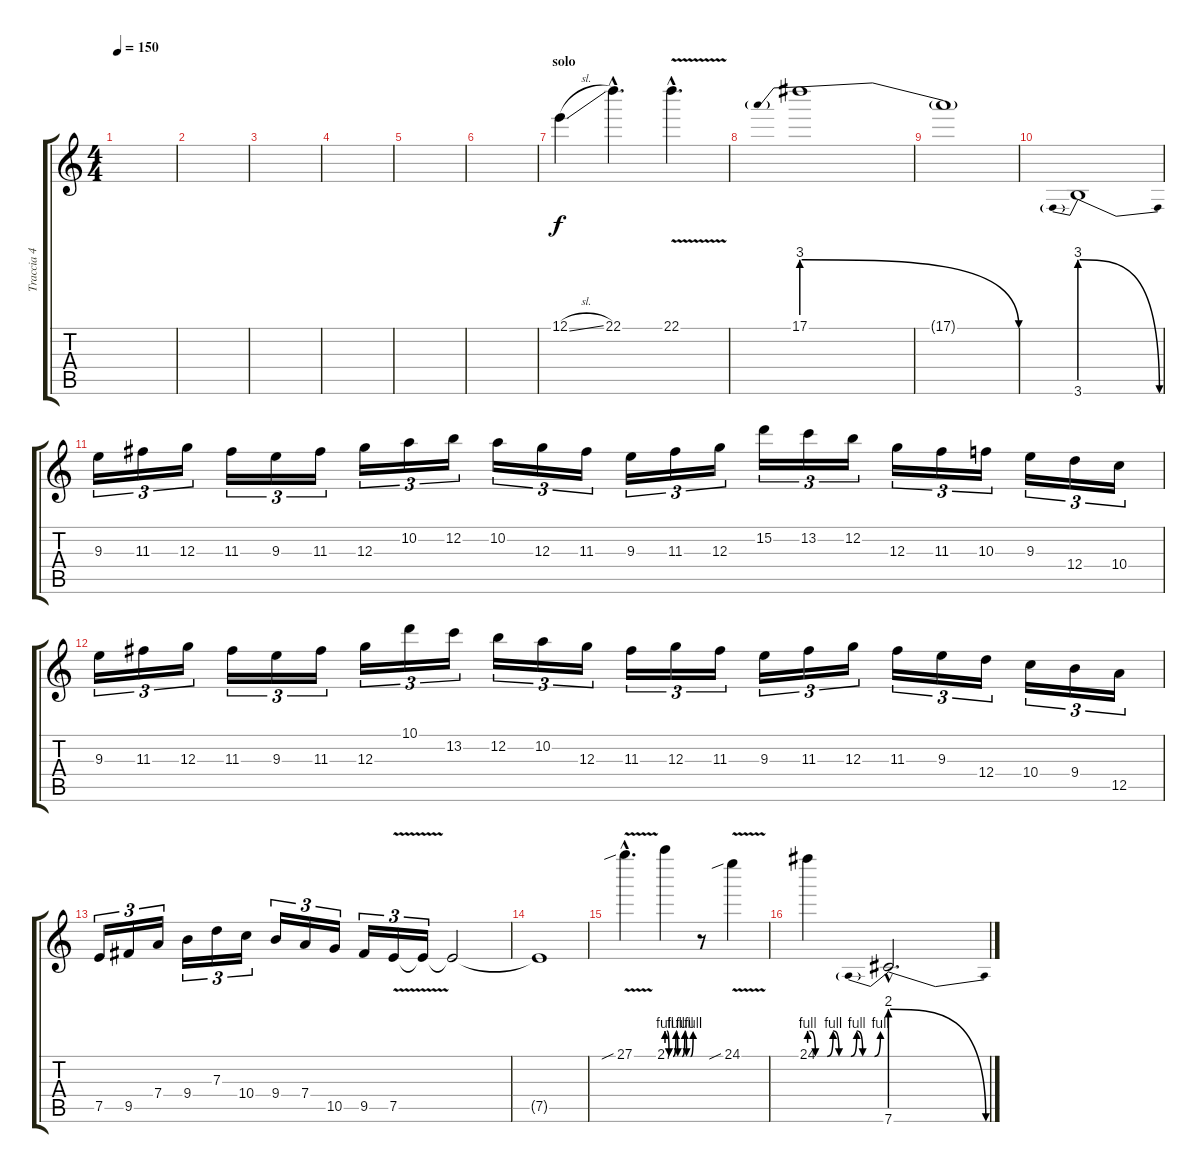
\track ("Traccia 4" "Traccia 4") {instrument distortionguitar}
\staff {score tabs}
\tuning (E4 B3 G3 D3 A2 D2) {hide}
\ts (4 4)
\tempo 150
\clef g2
\ks c
|
|
|
|
|
|
\section ("" "solo")
12.1{sl}.4 22.1{hac}.4{d} 22.1{v hac}.4{d} |
17.1{be (prebendrelease 0 12 60 0)}.1 |
17.1{t}.1 |
3.6{be (prebendrelease 0 12 60 0)}.1 |
9.3.16{tu (3 2)} 11.3.16{tu (3 2)} 12.3.16{tu (3 2)} 11.3.16{tu (3 2)} 9.3.16{tu (3 2)} 11.3.16{tu (3 2)} 12.3.16{tu (3 2)} 10.2.16{tu (3 2)} 12.2.16{tu (3 2)} 10.2.16{tu (3 2)} 12.3.16{tu (3 2)} 11.3.16{tu (3 2)} 9.3.16{tu (3 2)} 11.3.16{tu (3 2)} 12.3.16{tu (3 2)} 15.2.16{tu (3 2)} 13.2.16{tu (3 2)} 12.2.16{tu (3 2)} 12.3.16{tu (3 2)} 11.3.16{tu (3 2)} 10.3.16{tu (3 2)} 9.3.16{tu (3 2)} 12.4.16{tu (3 2)} 10.4.16{tu (3 2)} |
9.3.16{tu (3 2)} 11.3.16{tu (3 2)} 12.3.16{tu (3 2)} 11.3.16{tu (3 2)} 9.3.16{tu (3 2)} 11.3.16{tu (3 2)} 12.3.16{tu (3 2)} 10.1.16{tu (3 2)} 13.2.16{tu (3 2)} 12.2.16{tu (3 2)} 10.2.16{tu (3 2)} 12.3.16{tu (3 2)} 11.3.16{tu (3 2)} 12.3.16{tu (3 2)} 11.3.16{tu (3 2)} 9.3.16{tu (3 2)} 11.3.16{tu (3 2)} 12.3.16{tu (3 2)} 11.3.16{tu (3 2)} 9.3.16{tu (3 2)} 12.4.16{tu (3 2)} 10.4.16{tu (3 2)} 9.4.16{tu (3 2)} 12.5.16{tu (3 2)} |
7.5.16{tu (3 2)} 9.5.16{tu (3 2)} 7.4.16{tu (3 2)} 9.4.16{tu (3 2)} 7.3.16{tu (3 2)} 10.4.16{tu (3 2)} 9.4.16{tu (3 2)} 7.4.16{tu (3 2)} 10.5.16{tu (3 2)} 9.5.16{tu (3 2)} 7.5{v}.16{tu (3 2)} 7.5{t}.16{tu (3 2)} 7.5{t}.2 |
7.5{t}.1 |
27.1{v sib hac}.4{d} 27.1{be (custom 0 4 5 0 14 0 21 4 25 0 35 0 41 4 45 0 54 0 60 4)}.4 r.8 24.1{v sib}.4 |
24.1{be (custom 0 4 5 0 10 0 15 0 20 4 25 0 35 0 40 4 45 0 55 0 60 4)}.4 7.6{be (prebendrelease 0 8 60 0) hac}.2{d}
